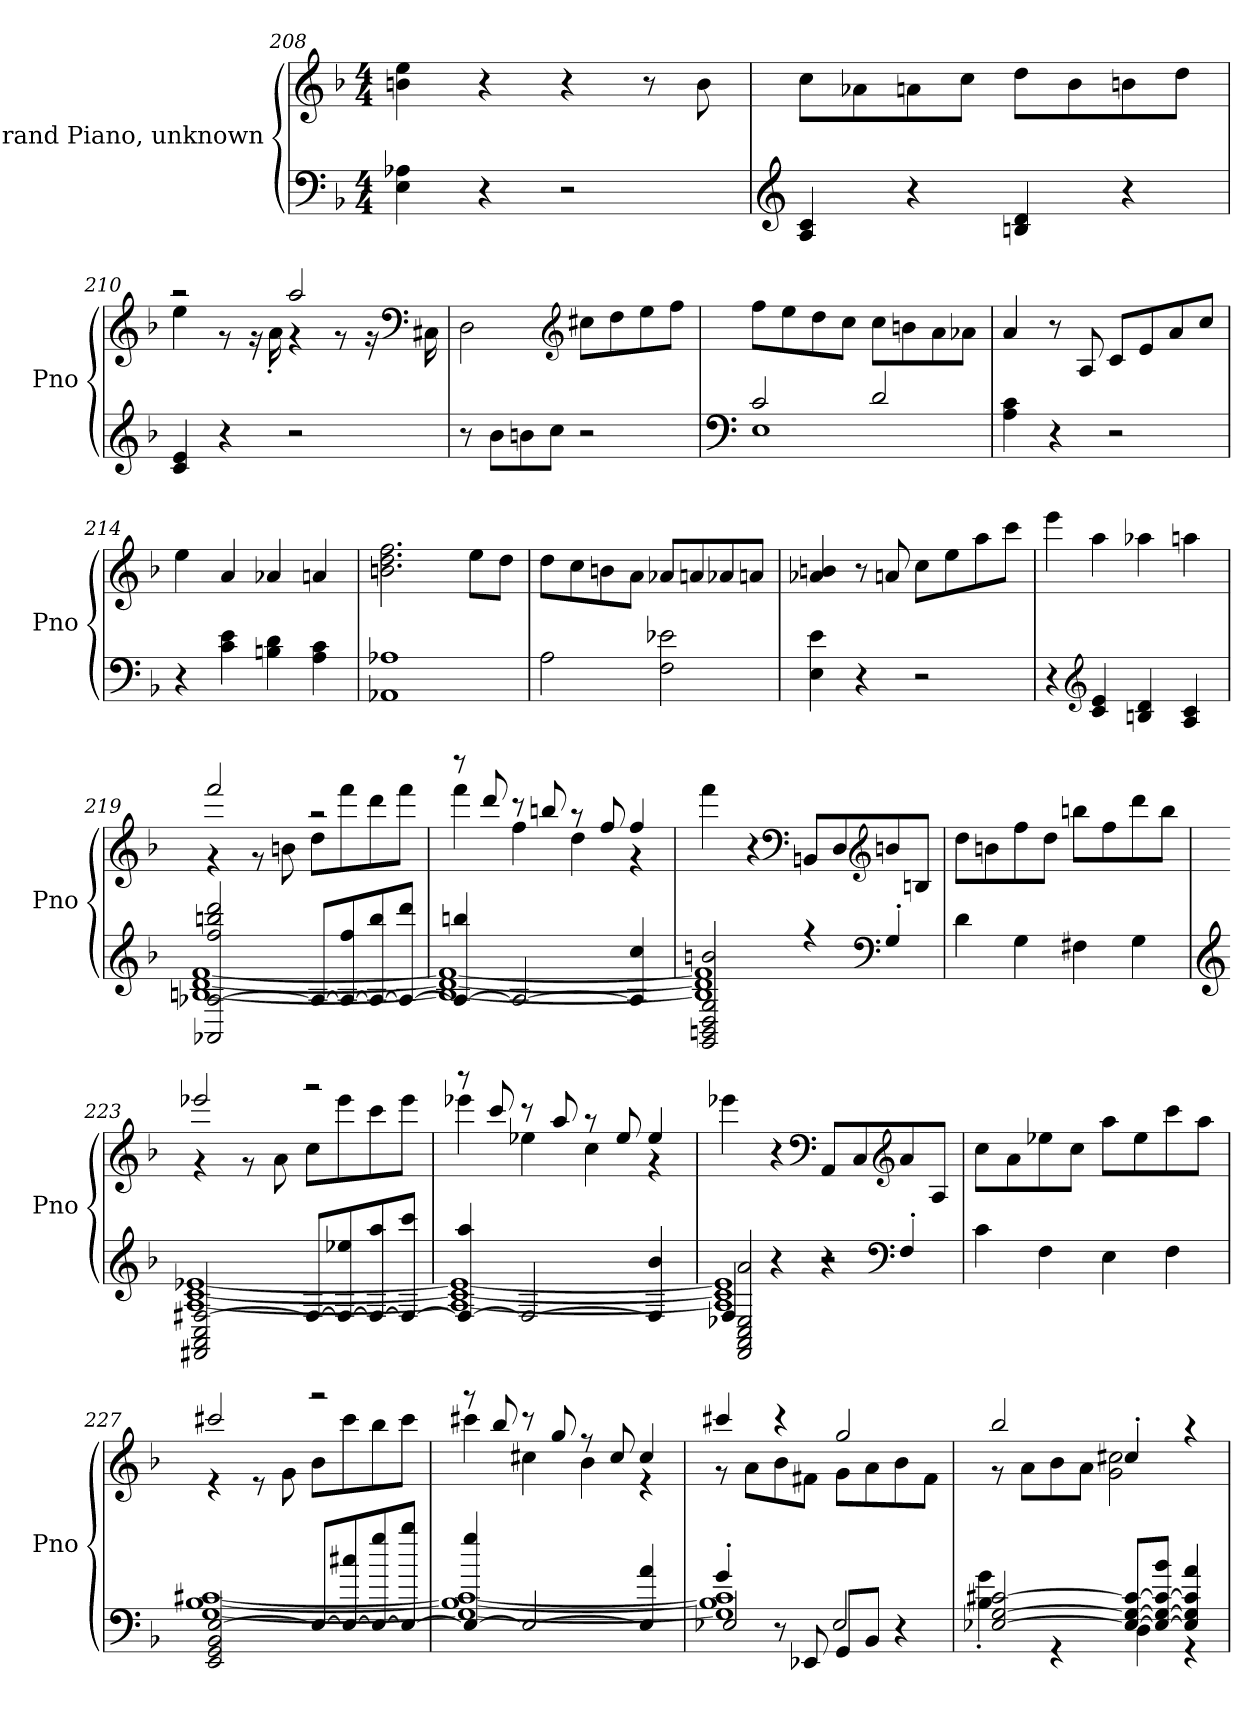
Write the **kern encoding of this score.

**kern	**kern
*part1	*part1
*staff2	*staff1
*I"Grand Piano, unknown	*
*I'Pno	*
*clefF4	*clefG2
*k[b-]	*k[b-]
*M4/4	*M4/4
=208	=208
4E\ 4A-X\	4bn\ 4ee\
4r	4r
2r	4r
.	8r
.	8b\
!!LO:LB:g=z
=209	=209
*clefG2	*
4A/ 4c/	8cc\L
.	8a-X\
4r	8an\
.	8cc\J
4Bn/ 4d/	8dd\L
.	8b-\
4r	8bn\
.	8dd\J
=210	=210
*	*^
4c/ 4e/	2r	4ee\
4r	.	8r
.	.	16r
.	.	16a'\
2r	2aa/	4r
.	.	8r
.	.	16r
*	*clefF4	*
.	.	16C#X\
*	*v	*v
=211	=211
8r	2D\
8b-\L	.
8bn\	.
8cc\J	.
*	*clefG2
2r	8cc#X\L
.	8dd\
.	8ee\
.	8ff\J
=212	=212
*clefF4	*
*^	*
2c/	1E	8ff\L
.	.	8ee\
.	.	8dd\
.	.	8cc\J
2d/	.	8cc\L
.	.	8bn\
.	.	8a\
.	.	8a-X\J
*v	*v	*
!!LO:LB:g=z
=213	=213
4A\ 4c\	4a/
4r	8r
.	8A/
2r	8c/L
.	8e/
.	8a/
.	8cc/J
=214	=214
4r	4ee\
4c\ 4e\	4a/
4Bn\ 4d\	4a-X/
4A\ 4c\	4an/
=215	=215
1AA-X 1A-X	2.bn\ 2.dd\ 2.ff\
.	8ee\L
.	8dd\J
=216	=216
2A\	8dd\L
.	8cc\
.	8bn\
.	8a\J
2F\ 2e-X\	8a-X/L
.	8an/
.	8a-X/
.	8an/J
=217	=217
4E\ 4e\	4a-X/ 4bn/
4r	8r
.	8an/
2r	8cc\L
.	8ee\
.	8aa\
.	8ccc\J
!!LO:LB:g=z
=218	=218
4r	4eee\
*clefG2	*
4c/ 4e/	4aa\
4Bn/ 4d/	4aa-X\
4A/ 4c/	4aan\
=219	=219
*^	*^
2AA-X/ [2A-X/ 2ff/ 2bbn/ 2ddd/	[1Bn [1d [1f	2fff/	4r
.	.	.	8r
.	.	.	8bn\
8A-/L_	.	2r	8dd\L
8A-/_ 8ff/	.	.	8fff\
8A-/_ 8bb/	.	.	8ddd\
8A-/_ 8ddd/J	.	.	8fff\J
=220	=220	=220	=220
4A-/_ 4bbn/	1B_ 1d_ 1f_	8r	4fff\
.	.	8ddd/	.
2A-/_	.	8r	4ff\
.	.	8bbn/	.
.	.	8r	4dd\
.	.	8ff/	.
4A-/] 4cc/	.	4ff/	4r
*	*	*v	*v
=221	=221	=221
2GG/ 2BBn/ 2D/ 2G/ 2bn/	1B] 1d] 1f]	4fff\
.	.	4r
*	*	*clefF4
4r	.	8BBn/L
.	.	8D/
*clefF4	*	*clefG2
4G'/	.	8bn/
.	.	8Bn/J
*v	*v	*
!!LO:LB:g=z
=222	=222
4d\	8dd\L
.	8bn\
4G\	8ff\
.	8dd\J
4F#X\	8bbn\L
.	8ff\
4G\	8ddd\
.	8bb\J
=223	=223
*clefG2	*
*^	*^
2FF#X/ 2AA/ 2C/ [2F#X/	[1A [1c [1e-X	2eee-X/	4r
.	.	.	8r
.	.	.	8a\
8F#/L_	.	2r	8cc\L
8F#/_ 8ee-X/	.	.	8eee-\
8F#/_ 8aa/	.	.	8ccc\
8F#/_ 8ccc/J	.	.	8eee-\J
=224	=224	=224	=224
4F#/_ 4aa/	1A_ 1c_ 1e-_	8r	4eee-X\
.	.	8ccc/	.
2F#/_	.	8r	4ee-X\
.	.	8aa/	.
.	.	8r	4cc\
.	.	8ee-/	.
4F#/] 4b-/	.	4ee-/	4r
*	*	*v	*v
=225	=225	=225
*	*^	*
4F/	1A] 1c] 1e-]	2FF/ 2AA/ 2C/ 2E-X/ 2a/	4eee-X\
4r	.	.	4r
*	*	*	*clefF4
4r	.	2r	8AA/L
.	.	.	8C/
*clefF4	*	*	*clefG2
4F'/	.	.	8a/
.	.	.	8A/J
*v	*v	*v	*
!!LO:PB:g=z
=226	=226
4c\	8cc\L
.	8a\
4F\	8ee-X\
.	8cc\J
4E\	8aa\L
.	8ee-\
4F\	8ccc\
.	8aa\J
=227	=227
*^	*^
2EE/ 2GG/ 2BB-/ [2E/	[1G [1B- [1c#X	2ccc#X/	4r
.	.	.	8r
.	.	.	8g\
8E/L_	.	2r	8b-\L
8E/_ 8cc#X/	.	.	8ccc#\
8E/_ 8gg/	.	.	8bb-\
8E/_ 8bb-/J	.	.	8ccc#\J
=228	=228	=228	=228
4E/_ 4gg/	1G_ 1B-_ 1c#_	8r	4ccc#X\
.	.	8bb-/	.
2E/_	.	8r	4cc#X\
.	.	8gg/	.
.	.	8r	4b-\
.	.	8cc#/	.
4E/] 4a/	.	4cc#/	4r
=229	=229	=229	=229
*	*^	*	*
4g'/	1G] 1B-] 1c#]	2E-X/	4ccc#X/	8r
.	.	.	.	8a\L
8r	.	.	4r	8b-\
8EE-X/	.	.	.	8f#X\J
8GG/L	.	2E-/	2gg/	8g\L
8BB-/J	.	.	.	8a\
4r	.	.	.	8b-\
.	.	.	.	8f#\J
*	*v	*v	*	*
!!LO:LB:g=z	!!
=230	=230	=230	=230
[2E-X/ [2G/ [2c#X/	4B-\' 4g\'	2bb-/	8r
.	.	.	8a\L
.	4r	.	8b-\
.	.	.	8a\J
8E-/_ 8G/_ 8c#/_L	4D\	4cc'/	2g\ 2cc#X\
8E-/_ 8G/_ 8c#/_ 8b-/J	.	.	.
4E-/] 4G/] 4c#/] 4a/	4r	4r	.
*v	*v	*	*
*	*v	*v
=	=
*-	*-
